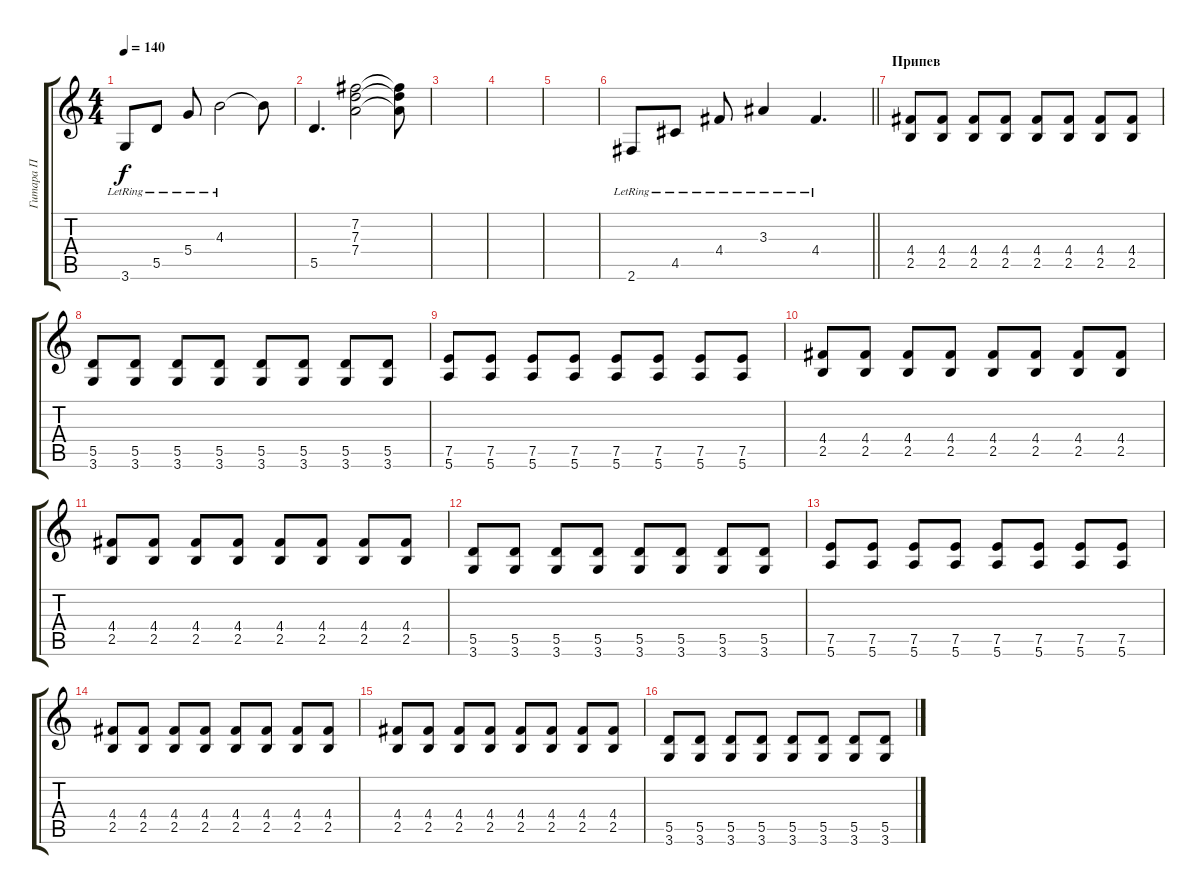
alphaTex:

\track ("Гитара П" "Гитара П") {instrument distortionguitar}
\staff {score tabs}
\tuning (E4 B3 G3 D3 A2 E2) {hide}
\ts (4 4)
\tempo 140
\clef g2
\ks c
3.6{lr}.8{dy f} 5.5{lr}.8 5.4{lr}.8 4.3{lr}.2 4.3{t}.8 |
5.5.4{d} (7.2 7.3 7.4).2 (7.2{t} 7.3{t} 7.4{t}).8 |
|
|
|
\barLineRight lightlight
2.6{lr}.8 4.5{lr}.8 4.4{lr}.8 3.3{lr}.4 4.4{lr}.4{d} |
\section ("" "Припев")
(4.4 2.5).8{instrument distortionguitar} (4.4 2.5).8 (4.4 2.5).8 (4.4 2.5).8 (4.4 2.5).8 (4.4 2.5).8 (4.4 2.5).8 (4.4 2.5).8 |
(5.5 3.6).8 (5.5 3.6).8 (5.5 3.6).8 (5.5 3.6).8 (5.5 3.6).8 (5.5 3.6).8 (5.5 3.6).8 (5.5 3.6).8 |
(7.5 5.6).8 (7.5 5.6).8 (7.5 5.6).8 (7.5 5.6).8 (7.5 5.6).8 (7.5 5.6).8 (7.5 5.6).8 (7.5 5.6).8 |
(4.4 2.5).8 (4.4 2.5).8 (4.4 2.5).8 (4.4 2.5).8 (4.4 2.5).8 (4.4 2.5).8 (4.4 2.5).8 (4.4 2.5).8 |
(4.4 2.5).8 (4.4 2.5).8 (4.4 2.5).8 (4.4 2.5).8 (4.4 2.5).8 (4.4 2.5).8 (4.4 2.5).8 (4.4 2.5).8 |
(5.5 3.6).8 (5.5 3.6).8 (5.5 3.6).8 (5.5 3.6).8 (5.5 3.6).8 (5.5 3.6).8 (5.5 3.6).8 (5.5 3.6).8 |
(7.5 5.6).8 (7.5 5.6).8 (7.5 5.6).8 (7.5 5.6).8 (7.5 5.6).8 (7.5 5.6).8 (7.5 5.6).8 (7.5 5.6).8 |
(4.4 2.5).8 (4.4 2.5).8 (4.4 2.5).8 (4.4 2.5).8 (4.4 2.5).8 (4.4 2.5).8 (4.4 2.5).8 (4.4 2.5).8 |
(4.4 2.5).8 (4.4 2.5).8 (4.4 2.5).8 (4.4 2.5).8 (4.4 2.5).8 (4.4 2.5).8 (4.4 2.5).8 (4.4 2.5).8 |
(5.5 3.6).8 (5.5 3.6).8 (5.5 3.6).8 (5.5 3.6).8 (5.5 3.6).8 (5.5 3.6).8 (5.5 3.6).8 (5.5 3.6).8
